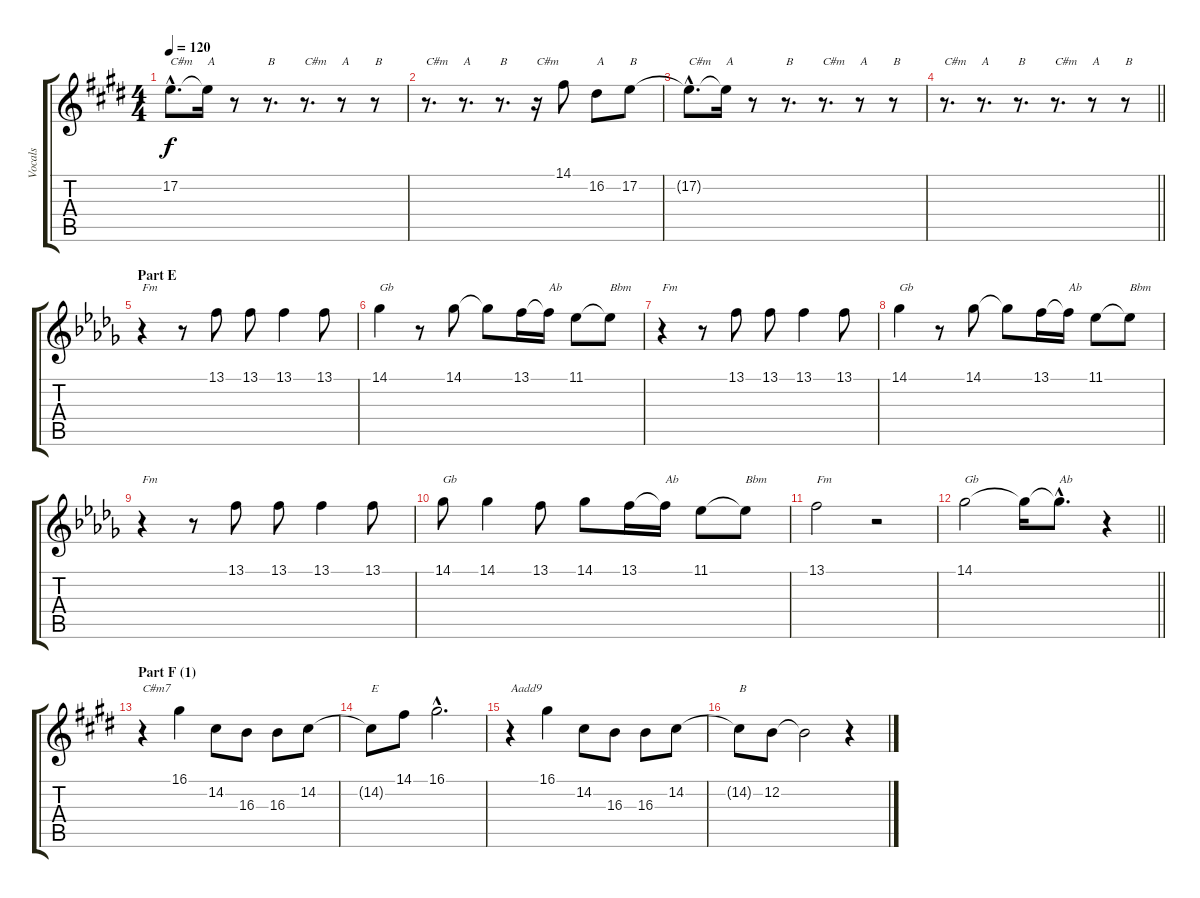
\track ("Vocals" "Vocals") {instrument trumpet}
\staff {score tabs}
\tuning (E4 B3 G3 D3 A2 E2) {hide}
\ts (4 4)
\tempo 120
\clef g2
\ks e
17.2{hac t}.8{d txt "C#m" dy f} 17.2{t}.16{txt "A"} r.8 r.8{d txt "B"} r.8{d txt "C#m"} r.8{txt "A"} r.8{txt "B"} |
r.8{d txt "C#m"} r.8{d txt "A"} r.8{d txt "B"} r.16{txt "C#m"} 14.1.8 16.2.8{txt "A"} 17.2.8{txt "B"} |
17.2{hac t}.8{d txt "C#m"} 17.2{t}.16{txt "A"} r.8 r.8{d txt "B"} r.8{d txt "C#m"} r.8{txt "A"} r.8{txt "B"} |
\barLineRight lightlight
r.8{d txt "C#m"} r.8{d txt "A"} r.8{d txt "B"} r.8{d txt "C#m"} r.8{txt "A"} r.8{txt "B"} |
\section ("" "Part E")
\ks db
r.4{txt "Fm"} r.8 13.1.8 13.1.8 13.1.4 13.1.8 |
14.1.4{txt "Gb"} r.8 14.1.8 14.1{t}.8 13.1.16 13.1{t}.16{txt "Ab"} 11.1.8 11.1{t}.8{txt "Bbm"} |
r.4{txt "Fm"} r.8 13.1.8 13.1.8 13.1.4 13.1.8 |
14.1.4{txt "Gb"} r.8 14.1.8 14.1{t}.8 13.1.16 13.1{t}.16{txt "Ab"} 11.1.8 11.1{t}.8{txt "Bbm"} |
r.4{txt "Fm"} r.8 13.1.8 13.1.8 13.1.4 13.1.8 |
14.1.8{txt "Gb"} 14.1.4 13.1.8 14.1.8 13.1.16 13.1{t}.16{txt "Ab"} 11.1.8 11.1{t}.8{txt "Bbm"} |
13.1.2{txt "Fm"} r.2 |
\barLineRight lightlight
14.1.2{txt "Gb"} 14.1{t}.16 14.1{hac t}.8{d txt "Ab"} r.4 |
\section ("" "Part F (1)")
\ks e
r.4{txt "C#m7"} 16.1.4 14.2.8 16.3.8 16.3.8 14.2.8 |
14.2{t}.8{txt "E"} 14.1.8 16.1{hac}.2{d} |
r.4{txt "Aadd9"} 16.1.4 14.2.8 16.3.8 16.3.8 14.2.8 |
14.2{t}.8{txt "B"} 12.2.8 12.2{t}.2 r.4
